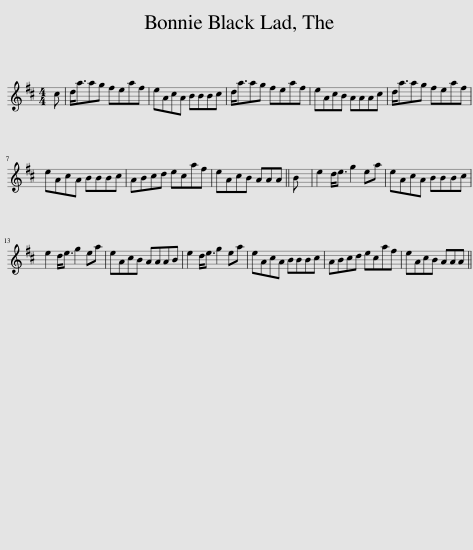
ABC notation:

X:1
L:1/8
M:4/4
I:linebreak $
K:D
V:1 treble
V:1
 c | d<aag feaf | eAcA BBBc | d<aag feaf | eAcB AAAc | %5
 d<aag feaf |$ eAcA BBBc | ABcd ecaf | eAcB AAA || B | %10
 e2 d<e g2 ea | eAcA BBBc |$ e2 d<e g2 ea | eAcB AAAB | e2 d<e g2 ea | %15
 eAcA BBBc | ABcd ecaf | eAcB AAA || %18
